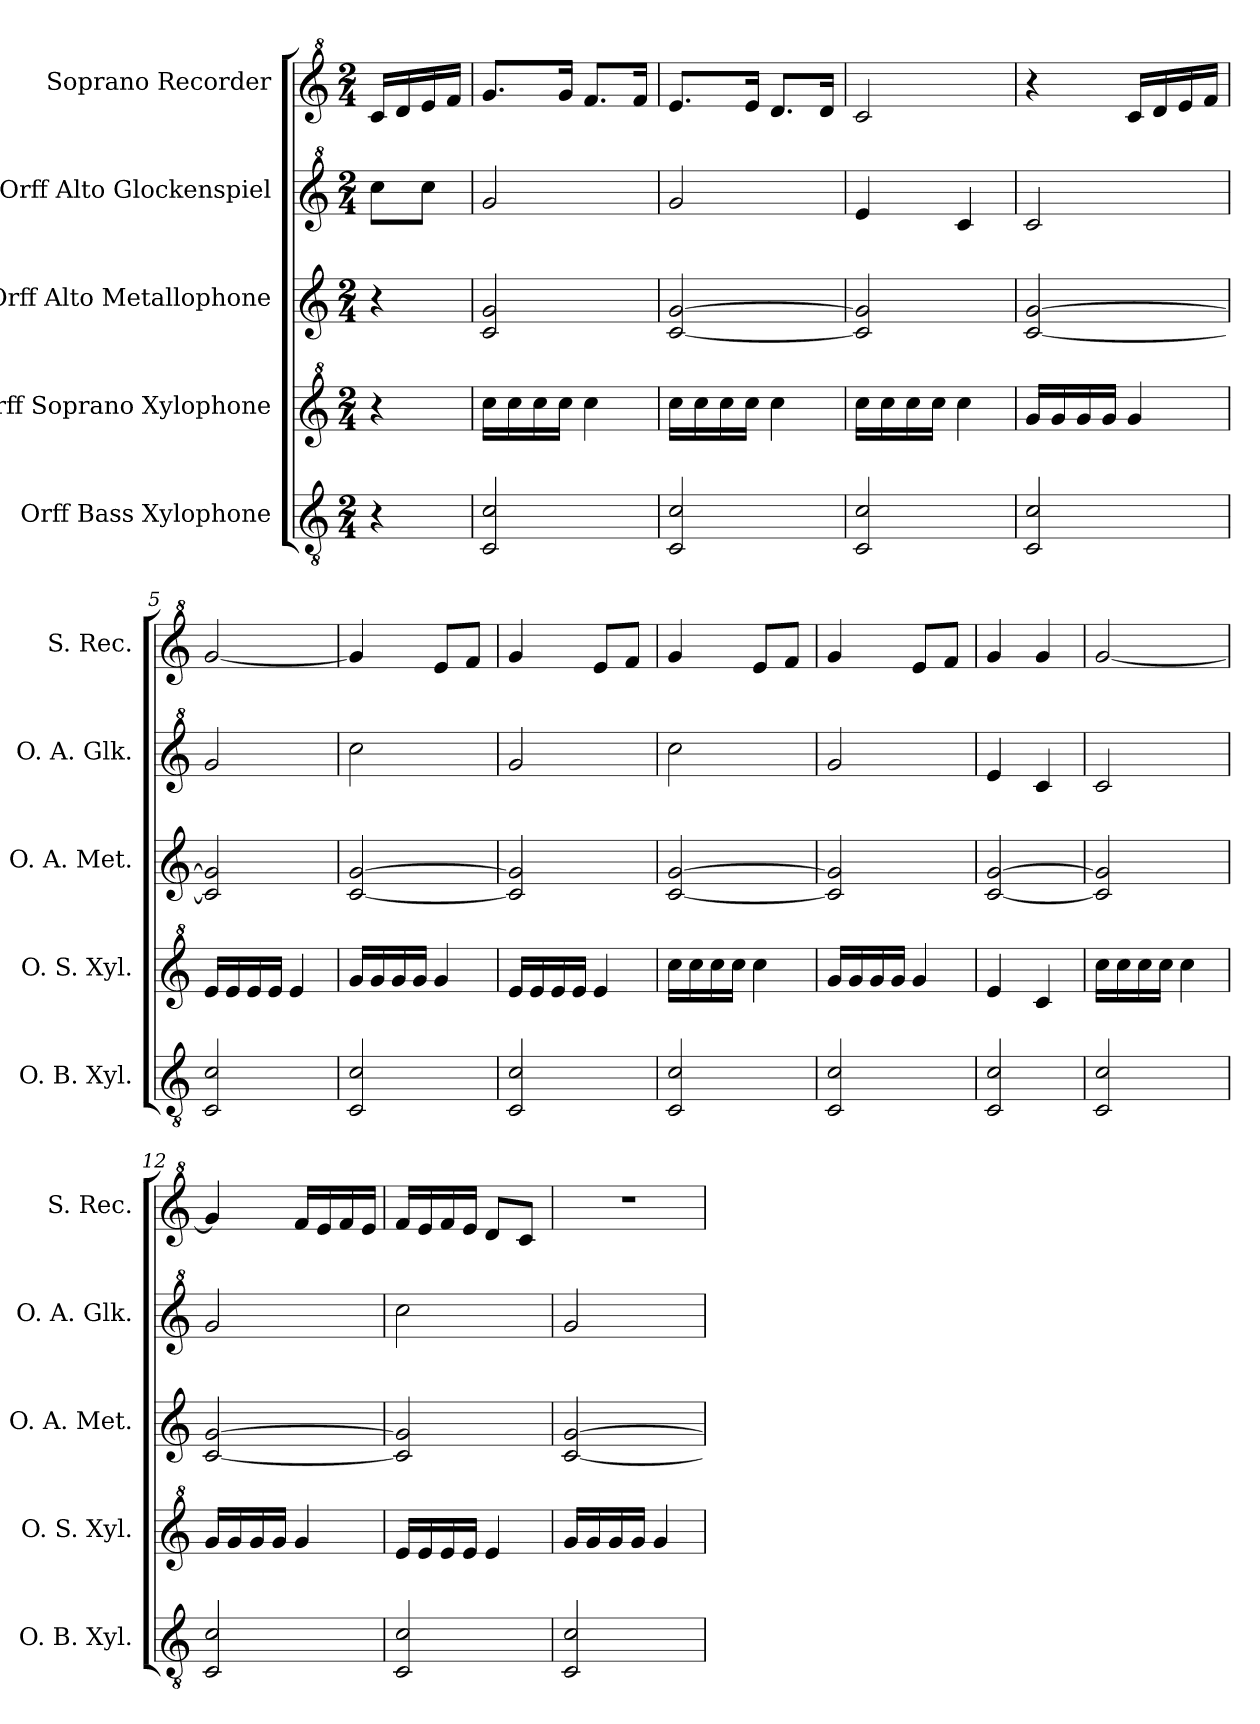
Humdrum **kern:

**kern	**kern	**kern	**kern	**kern
*part5	*part4	*part3	*part2	*part1
*staff5	*staff4	*staff3	*staff2	*staff1
*I"Orff Bass Xylophone	*I"Orff Soprano Xylophone	*I"Orff Alto Metallophone	*I"Orff Alto Glockenspiel	*I"Soprano Recorder
*I'O. B. Xyl.	*I'O. S. Xyl.	*I'O. A. Met.	*I'O. A. Glk.	*I'S. Rec.
*clefGv2	*clefG^2	*clefG2	*clefG^2	*clefG^2
*k[]	*k[]	*k[]	*k[]	*k[]
*C:	*C:	*C:	*C:	*C:
*M2/4	*M2/4	*M2/4	*M2/4	*M2/4
=	=	=	=	=
4r	4r	4r	8ccc\L	16cc/LL
.	.	.	.	16dd/
.	.	.	8ccc\J	16ee/
.	.	.	.	16ff/JJ
=1	=1	=1	=1	=1
2C/ 2c/	16ccc\LL	2c/ 2g/	2gg/	8.gg/L
.	16ccc\	.	.	.
.	16ccc\	.	.	.
.	16ccc\JJ	.	.	16gg/Jk
.	4ccc\	.	.	8.ff/L
.	.	.	.	16ff/Jk
=2	=2	=2	=2	=2
2C/ 2c/	16ccc\LL	[2c/ [2g/	2gg/	8.ee/L
.	16ccc\	.	.	.
.	16ccc\	.	.	.
.	16ccc\JJ	.	.	16ee/Jk
.	4ccc\	.	.	8.dd/L
.	.	.	.	16dd/Jk
=3	=3	=3	=3	=3
2C/ 2c/	16ccc\LL	2c/] 2g/]	4ee/	2cc/
.	16ccc\	.	.	.
.	16ccc\	.	.	.
.	16ccc\JJ	.	.	.
.	4ccc\	.	4cc/	.
=4	=4	=4	=4	=4
2C/ 2c/	16gg/LL	[2c/ [2g/	2cc/	4r
.	16gg/	.	.	.
.	16gg/	.	.	.
.	16gg/JJ	.	.	.
.	4gg/	.	.	16cc/LL
.	.	.	.	16dd/
.	.	.	.	16ee/
.	.	.	.	16ff/JJ
=5	=5	=5	=5	=5
2C/ 2c/	16ee/LL	2c/] 2g/]	2gg/	[2gg/
.	16ee/	.	.	.
.	16ee/	.	.	.
.	16ee/JJ	.	.	.
.	4ee/	.	.	.
=6	=6	=6	=6	=6
2C/ 2c/	16gg/LL	[2c/ [2g/	2ccc\	4gg/]
.	16gg/	.	.	.
.	16gg/	.	.	.
.	16gg/JJ	.	.	.
.	4gg/	.	.	8ee/L
.	.	.	.	8ff/J
=7	=7	=7	=7	=7
2C/ 2c/	16ee/LL	2c/] 2g/]	2gg/	4gg/
.	16ee/	.	.	.
.	16ee/	.	.	.
.	16ee/JJ	.	.	.
.	4ee/	.	.	8ee/L
.	.	.	.	8ff/J
=8	=8	=8	=8	=8
2C/ 2c/	16ccc\LL	[2c/ [2g/	2ccc\	4gg/
.	16ccc\	.	.	.
.	16ccc\	.	.	.
.	16ccc\JJ	.	.	.
.	4ccc\	.	.	8ee/L
.	.	.	.	8ff/J
=9	=9	=9	=9	=9
2C/ 2c/	16gg/LL	2c/] 2g/]	2gg/	4gg/
.	16gg/	.	.	.
.	16gg/	.	.	.
.	16gg/JJ	.	.	.
.	4gg/	.	.	8ee/L
.	.	.	.	8ff/J
=10	=10	=10	=10	=10
2C/ 2c/	4ee/	[2c/ [2g/	4ee/	4gg/
.	4cc/	.	4cc/	4gg/
=11	=11	=11	=11	=11
2C/ 2c/	16ccc\LL	2c/] 2g/]	2cc/	[2gg/
.	16ccc\	.	.	.
.	16ccc\	.	.	.
.	16ccc\JJ	.	.	.
.	4ccc\	.	.	.
=12	=12	=12	=12	=12
2C/ 2c/	16gg/LL	[2c/ [2g/	2gg/	4gg/]
.	16gg/	.	.	.
.	16gg/	.	.	.
.	16gg/JJ	.	.	.
.	4gg/	.	.	16ff/LL
.	.	.	.	16ee/
.	.	.	.	16ff/
.	.	.	.	16ee/JJ
=13	=13	=13	=13	=13
2C/ 2c/	16ee/LL	2c/] 2g/]	2ccc\	16ff/LL
.	16ee/	.	.	16ee/
.	16ee/	.	.	16ff/
.	16ee/JJ	.	.	16ee/JJ
.	4ee/	.	.	8dd/L
.	.	.	.	8cc/J
!!LO:LB:g=z
=14	=14	=14	=14	=14
2C/ 2c/	16gg/LL	[2c/ [2g/	2gg/	2r
.	16gg/	.	.	.
.	16gg/	.	.	.
.	16gg/JJ	.	.	.
.	4gg/	.	.	.
=	=	=	=	=
*-	*-	*-	*-	*-
